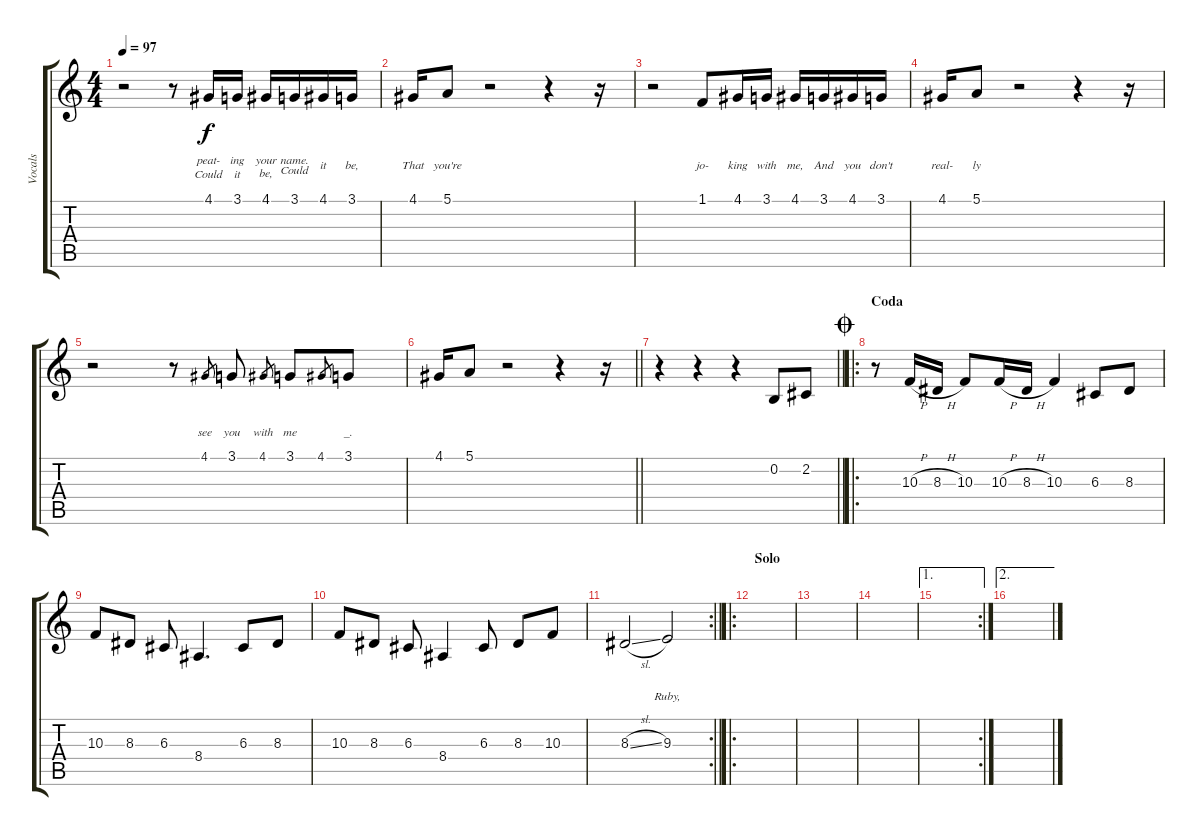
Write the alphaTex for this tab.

\track ("Vocals" "Vocals") {instrument synthvoice}
\staff {score tabs}
\tuning (E4 B3 G3 D3 A2 E2) {hide}
\ts (4 4)
\tempo 97
\clef g2
\ks c
r.2{dy f} r.8 4.1.16{lyrics (0 "") lyrics (1 "") lyrics (2 "peat-") lyrics (3 "Could") lyrics (4 "")} 3.1.16{lyrics (0 "") lyrics (1 "") lyrics (2 "ing") lyrics (3 "it") lyrics (4 "")} 4.1.16{lyrics (0 "") lyrics (1 "") lyrics (2 "your") lyrics (3 "be,") lyrics (4 "")} 3.1.16{lyrics (0 "") lyrics (1 "") lyrics (2 "name.") lyrics (3 "Could") lyrics (4 "")} 4.1.16{lyrics (0 "") lyrics (1 "") lyrics (2 "") lyrics (3 "it") lyrics (4 "")} 3.1.16{lyrics (0 "") lyrics (1 "") lyrics (2 "") lyrics (3 "be,") lyrics (4 "")} |
4.1.16{lyrics (0 "") lyrics (1 "") lyrics (2 "") lyrics (3 "That") lyrics (4 "")} 5.1.8{lyrics (0 "") lyrics (1 "") lyrics (2 "") lyrics (3 "you're") lyrics (4 "")} r.2 r.4 r.16 |
r.2 1.1.8{lyrics (0 "") lyrics (1 "") lyrics (2 "") lyrics (3 "jo-") lyrics (4 "")} 4.1.16{lyrics (0 "") lyrics (1 "") lyrics (2 "") lyrics (3 "king") lyrics (4 "")} 3.1.16{lyrics (0 "") lyrics (1 "") lyrics (2 "") lyrics (3 "with") lyrics (4 "")} 4.1.16{lyrics (0 "") lyrics (1 "") lyrics (2 "") lyrics (3 "me,") lyrics (4 "")} 3.1.16{lyrics (0 "") lyrics (1 "") lyrics (2 "") lyrics (3 "And") lyrics (4 "")} 4.1.16{lyrics (0 "") lyrics (1 "") lyrics (2 "") lyrics (3 "you") lyrics (4 "")} 3.1.16{lyrics (0 "") lyrics (1 "") lyrics (2 "") lyrics (3 "don't") lyrics (4 "")} |
4.1.16{lyrics (0 "") lyrics (1 "") lyrics (2 "") lyrics (3 "real-") lyrics (4 "")} 5.1.8{lyrics (0 "") lyrics (1 "") lyrics (2 "") lyrics (3 "ly") lyrics (4 "")} r.2 r.4 r.16 |
r.2 r.8 4.1.8{lyrics (0 "") lyrics (1 "") lyrics (2 "") lyrics (3 "see") lyrics (4 "") gr} 3.1.8{lyrics (0 "") lyrics (1 "") lyrics (2 "") lyrics (3 "you") lyrics (4 "")} 4.1.8{lyrics (0 "") lyrics (1 "") lyrics (2 "") lyrics (3 "with") lyrics (4 "") gr} 3.1.8{lyrics (0 "") lyrics (1 "") lyrics (2 "") lyrics (3 "me") lyrics (4 "")} 4.1.8{lyrics (0 "") lyrics (1 "") lyrics (2 "") lyrics (3 "") lyrics (4 "") gr} 3.1.8{lyrics (0 "") lyrics (1 "") lyrics (2 "") lyrics (3 "_.") lyrics (4 "")} |
\barLineRight lightlight
4.1.16 5.1.8 r.2 r.4 r.16 |
\barLineRight lightlight
r.4 r.4 r.4 0.2.8 2.2.8 |
\ro
\section ("" "Coda")
\jump coda
r.8 10.3{h}.16 8.3{h}.16 10.3.8 10.3{h}.16 8.3{h}.16 10.3.4 6.3.8 8.3.8 |
10.3.8 8.3.8 6.3.8 8.4.4{d} 6.3.8 8.3.8 |
10.3.8 8.3.8 6.3.8 8.4.4 6.3.8 8.3.8 10.3.8 |
\rc 2
\barLineRight lightlight
8.3{sl}.2{lyrics (0 "") lyrics (1 "") lyrics (2 "") lyrics (3 "") lyrics (4 "")} 9.3.2{lyrics (0 "") lyrics (1 "") lyrics (2 "") lyrics (3 "") lyrics (4 "Ruby,")} |
\ro
\section ("" "Solo")
|
|
|
\ae 1
\rc 2
|
\ae 2
